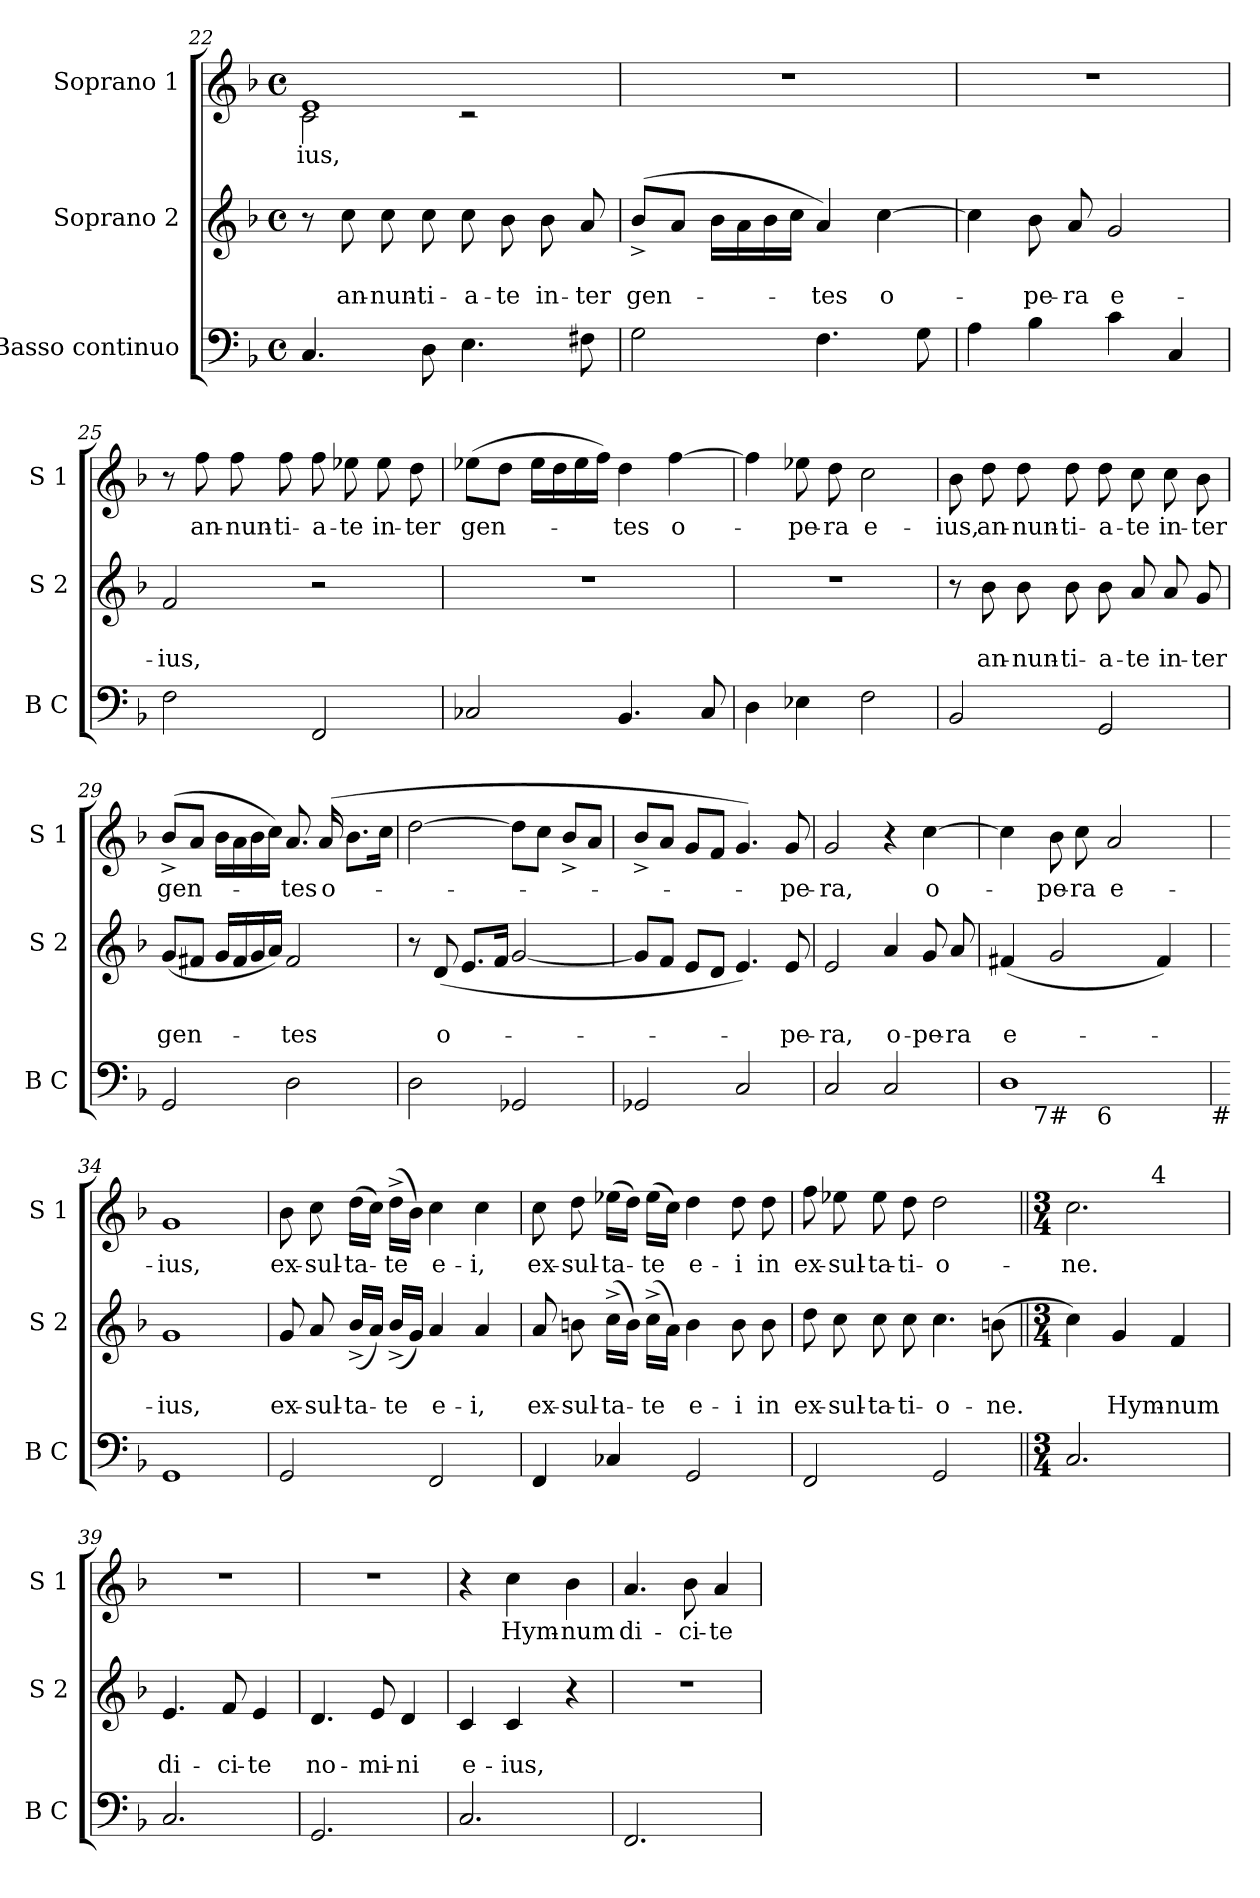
**kern	**kern	**text	**text	**kern	**text
*part3	*part2	*part2	*part2	*part1	*part1
*staff3	*staff2	*staff2	*staff2	*staff1	*staff1
*I"Basso continuo	*I"Soprano 2	*	*	*I"Soprano 1	*
*I'B C	*I'S 2	*	*	*I'S 1	*
*clefF4	*clefG2	*	*	*clefG2	*
*ITrd7c12	*	*	*	*	*
*k[b-]	*k[b-]	*	*	*k[b-]	*
*F:	*F:	*	*	*F:	*
*M4/4	*M4/4	*	*	*M4/4	*
*met(c)	*met(c)	*	*	*met(c)	*
=22	=22	=22	=22	=22	=22
!	!	!	!	!	!LO:LY:b
*	*	*	*	*^	*
4.CC/	8r	.	.	1e	2c\	-ius,
!	!	!	!LO:LY:b	!	!	!
.	8cc\	.	an-	.	.	.
!	!	!	!LO:LY:b	!	!	!
.	8cc\	.	-nun-	.	.	.
!	!	!	!LO:LY:b:rj	!	!	!
8DD\	8cc\	.	-ti-	.	.	.
!	!	!	!LO:LY:b	!	!	!
4.EE\	8cc\	.	-a-	.	2rc	.
!	!	!	!LO:LY:b	!	!	!
.	8b-\	.	-te	.	.	.
!	!	!	!LO:LY:b	!	!	!
.	8b-\	.	in-	.	.	.
!	!	!	!LO:LY:b	!	!	!
8FF#X\	8a/	.	-ter	.	.	.
*	*	*	*	*v	*v	*
=23	=23	=23	=23	=23	=23
!	!	!	!LO:LY:b	!	!
2GG\	(>8b-^</L	.	gen-	1r	.
.	8a/J	.	.	.	.
.	16b-\LL	.	.	.	.
.	16a\	.	.	.	.
.	16b-\	.	.	.	.
.	16cc\JJ	.	.	.	.
!	!	!	!LO:LY:b	!	!
4.FF\	4a/)	.	-tes	.	.
!	!	!	!LO:LY:b	!	!
.	[>4cc\	.	o-	.	.
8GG\	.	.	.	.	.
=24	=24	=24	=24	=24	=24
4AA\	4cc\]	.	.	1r	.
!	!	!	!LO:LY:b	!	!
4BB-\	8b-\	.	-pe-	.	.
!	!	!	!LO:LY:b:rj	!	!
.	8a/	.	-ra	.	.
!	!	!	!LO:LY:b	!	!
4C>\	2g/	.	e-	.	.
4CC/	.	.	.	.	.
!!LO:PB:g=z
=25	=25	=25	=25	=25	=25
!	!	!	!LO:LY:b	!	!
2FF\	2f/	.	-ius,	8r	.
!	!	!	!	!	!LO:LY:b
.	.	.	.	8ff\	an-
!	!	!	!	!	!LO:LY:b
.	.	.	.	8ff\	-nun-
!	!	!	!	!	!LO:LY:b:rj
.	.	.	.	8ff\	-ti-
!	!	!	!	!	!LO:LY:b
2FFF/	2r	.	.	8ff\	-a-
!	!	!	!	!	!LO:LY:b
.	.	.	.	8ee-X\	-te
!	!	!	!	!	!LO:LY:b
.	.	.	.	8ee-\	in-
!	!	!	!	!	!LO:LY:b:rj
.	.	.	.	8dd\	-ter
=26	=26	=26	=26	=26	=26
!	!	!	!	!	!LO:LY:b
2CC-/	1r	.	.	(>8ee-X\L	gen-
.	.	.	.	8dd\J	.
.	.	.	.	16ee-\LL	.
.	.	.	.	16dd\	.
.	.	.	.	16ee-\	.
.	.	.	.	16ff\JJ)	.
!	!	!	!	!	!LO:LY:b
4.BBB-/	.	.	.	4dd\	-tes
!	!	!	!	!	!LO:LY:b
.	.	.	.	[>4ff\	o-
8CC-/	.	.	.	.	.
=27	=27	=27	=27	=27	=27
4DD\	1r	.	.	4ff\]	.
!	!	!	!	!	!LO:LY:b
4EE-X\	.	.	.	8ee-X\	-pe-
!	!	!	!	!	!LO:LY:b:rj
.	.	.	.	8dd\	-ra
!	!	!	!	!	!LO:LY:b
2FF\	.	.	.	2cc\	e-
=28	=28	=28	=28	=28	=28
!	!	!	!	!	!LO:LY:b
2BBB-/	8r	.	.	8b-\	-ius,
!	!	!	!LO:LY:b	!	!LO:LY:b
.	8b-\	.	an-	8dd\	an-
!	!	!	!LO:LY:b	!	!LO:LY:b
.	8b-\	.	-nun-	8dd\	-nun-
!	!	!	!LO:LY:b:rj	!	!LO:LY:b:rj
.	8b-\	.	-ti-	8dd\	-ti-
!	!	!	!LO:LY:b	!	!LO:LY:b
2GGG/	8b-\	.	-a-	8dd\	-a-
!	!	!	!LO:LY:b	!	!LO:LY:b
.	8a/	.	-te	8cc\	-te
!	!	!	!LO:LY:b	!	!LO:LY:b
.	8a/	.	in-	8cc\	in-
!	!	!	!LO:LY:b	!	!LO:LY:b
.	8g/	.	-ter	8b-\	-ter
!!LO:LB:g=z
=29	=29	=29	=29	=29	=29
!	!	!	!LO:LY:b	!	!LO:LY:b
2GGG/	(<8g/L	.	gen-	(>8b-^</L	gen-
.	8f#X/J	.	.	8a/J	.
.	16g/LL	.	.	16b-\LL	.
.	16f#/	.	.	16a\	.
.	16g/	.	.	16b-\	.
.	16a/JJ)	.	.	16cc\JJ)	.
!	!	!	!LO:LY:b	!	!LO:LY:b
2DD\	2f#/	.	-tes	8.a/	-tes
!	!	!	!	!	!LO:LY:b
.	.	.	.	(16a/	o-
.	.	.	.	8.b-\L	.
.	.	.	.	16cc\Jk	.
=30	=30	=30	=30	=30	=30
2DD\	8r	.	.	[>2dd\	.
!	!	!	!LO:LY:b	!	!
.	(<8d/	.	o-	.	.
.	8.e/L	.	.	.	.
.	16f/Jk	.	.	.	.
2GGG-/	[<2g/	.	.	8dd\L]	.
.	.	.	.	8cc\J	.
.	.	.	.	8b-^</L	.
.	.	.	.	8a/J	.
=31	=31	=31	=31	=31	=31
2GGG-/	8g/L]	.	.	8b-^</L	.
.	8f/J	.	.	8a/J	.
.	8e/L	.	.	8g/L	.
.	8d/J	.	.	8f/J	.
2CC/	4.e/)	.	.	4.g/)	.
!	!	!	!LO:LY:b	!	!LO:LY:b
.	8e/	.	-pe-	8g/	-pe-
=32	=32	=32	=32	=32	=32
!	!	!	!LO:LY:b	!	!LO:LY:b
2CC/	2e/	.	-ra,	2g/	-ra,
!	!	!	!LO:LY:b	!	!
2CC</	4a/	.	o-	4r	.
!	!	!	!LO:LY:b	!	!LO:LY:b
.	8g/	.	-pe-	[>4cc\	o-
!	!	!	!LO:LY:b:rj	!	!
.	8a/	.	-ra	.	.
=33	=33	=33	=33	=33	=33
!	!	!	!LO:LY:b	!	!
*^	*	*	*	*	*
*	*^	*	*	*	*	*
1DD	8.ryy	4...ryy	(<4f#X/	.	e-	4cc\]	.
!	!LO:TX:b:t=7#	!	!	!	!	!	!
.	2ryy	.	.	.	.	.	.
!	!	!	!	!	!	!	!LO:LY:b
.	.	.	2g/	.	.	8b-\	-pe-
!	!	!	!	!	!	!	!LO:LY:b:rj
.	.	.	.	.	.	8cc\	-ra
!	!	!LO:TX:b:t=6	!	!	!	!	!
.	.	2ryy	.	.	.	.	.
!	!	!	!	!	!	!	!LO:LY:b
.	.	.	.	.	.	2a/	e-
.	4ryy	.	.	.	.	.	.
.	.	.	4f#/)	.	.	.	.
.	16ryy	.	.	.	.	.	.
.	.	32ryy	.	.	.	.	.
!LO:TX:b:t=#	!	!	!	!	!	!	!
=34	=34	=34	=34	=34	=34	=34	=34
!	!	!	!	!	!LO:LY:b	!	!LO:LY:b
*v	*v	*v	*	*	*	*	*
1GGG	1g	.	-ius,	1g	-ius,
!!LO:LB:g=z
=35	=35	=35	=35	=35	=35
!	!	!	!LO:LY:b	!	!LO:LY:b
2GGG/	8g/	.	ex-	8b-\	ex-
!	!	!	!LO:LY:b	!	!LO:LY:b
.	8a/	.	-sul-	8cc\	-sul-
!	!	!	!LO:LY:b:rj	!	!LO:LY:b:rj
.	(<16b-^</LL	.	-ta-	(>16dd\LL	-ta-
.	16a/JJ)	.	.	16cc\JJ)	.
!	!	!	!LO:LY:b	!	!LO:LY:b
.	(<16b-^</LL	.	-te	(>16dd^>\LL	-te
.	16g/JJ)	.	.	16b-\JJ)	.
!	!	!	!LO:LY:b	!	!LO:LY:b
2FFF/	4a/	.	e-	4cc\	e-
!	!	!	!LO:LY:b	!	!LO:LY:b
.	4a/	.	-i,	4cc\	-i,
=36	=36	=36	=36	=36	=36
!	!	!	!LO:LY:b	!	!LO:LY:b
4FFF/	8a/	.	ex-	8cc\	ex-
!	!	!	!LO:LY:b	!	!LO:LY:b
.	8bn\	.	-sul-	8dd\	-sul-
!	!	!	!LO:LY:b	!	!LO:LY:b
4CC-/	(>16cc^>\LL	.	-ta-	(>16ee-X\LL	-ta-
.	16b\JJ)	.	.	16dd\JJ)	.
!	!	!	!LO:LY:b	!	!LO:LY:b
.	(>16cc^>\LL	.	-te	(>16ee-\LL	-te
.	16a\JJ)	.	.	16cc\JJ)	.
!	!	!	!LO:LY:b	!	!LO:LY:b
2GGG/	4b\	.	e-	4dd\	e-
!	!	!	!LO:LY:b	!	!LO:LY:b
.	8b\	.	-i	8dd\	-i
!	!	!	!LO:LY:b	!	!LO:LY:b
.	8b\	.	in	8dd\	in
=37	=37	=37	=37	=37	=37
!	!	!	!LO:LY:b	!	!LO:LY:b
2FFF</	8dd\	.	ex-	8ff\	ex-
!	!	!	!LO:LY:b	!	!LO:LY:b
.	8cc\	.	-sul-	8ee-X\	-sul-
!	!	!	!LO:LY:b	!	!LO:LY:b
.	8cc\	.	-ta-	8ee-\	-ta-
!	!	!	!LO:LY:b:rj	!	!LO:LY:b:rj
.	8cc\	.	-ti-	8dd\	-ti-
!	!	!	!LO:LY:b:rj	!	!LO:LY:b:rj
2GGG/	4.cc\	.	-o-	2dd\	-o-
!	!	!	!LO:LY:b	!	!
.	(>8bn\	.	-ne.	.	.
=38||	=38||	=38||	=38||	=38||	=38||
*M3/4	*M3/4	*	*	*M3/4	*
!	!	!	!	!	!LO:LY:b
*	*	*	*	*^	*
2.CC/	4cc\)	.	.	2.cc\	4..ryy	-ne.
!	!	!	!LO:LY:b	!	!	!
.	4g/	.	Hym-	.	.	.
!	!	!	!	!	!LO:TX:a:t=4	!
.	.	.	.	.	4ryy	.
!	!	!	!LO:LY:b:rj	!	!	!
.	4f/	.	-num	.	.	.
.	.	.	.	.	16ryy	.
=39	=39	=39	=39	=39	=39	=39
!	!	!	!LO:LY:b	!LO:N:vis=1	!	!
*	*	*	*	*v	*v	*
2.CC/	4.e/	.	di-	2.r	.
!	!	!	!LO:LY:b	!	!
.	8f/	.	-ci-	.	.
!	!	!	!LO:LY:b	!	!
.	4e/	.	-te	.	.
!!LO:LB:g=z
=40	=40	=40	=40	=40	=40
!	!	!	!LO:LY:b	!LO:N:vis=1	!
2.GGG/	4.d/	.	no-	2.r	.
!	!	!	!LO:LY:b	!	!
.	8e/	.	-mi-	.	.
!	!	!	!LO:LY:b:rj	!	!
.	4d/	.	-ni	.	.
=41	=41	=41	=41	=41	=41
!	!	!	!LO:LY:b	!	!
2.CC/	4c/	.	e-	4r	.
!	!	!	!LO:LY:b	!	!LO:LY:b
.	4c/	.	-ius,	4cc\	Hym-
!	!	!	!	!	!LO:LY:b:rj
.	4r	.	.	4b-\	-num
=42	=42	=42	=42	=42	=42
!	!LO:N:vis=1	!	!	!	!LO:LY:b
2.FFF/	2.r	.	.	4.a/	di-
!	!	!	!	!	!LO:LY:b
.	.	.	.	8b-\	-ci-
!	!	!	!	!	!LO:LY:b:rj
.	.	.	.	4a/	-te
=	=	=	=	=	=
*-	*-	*-	*-	*-	*-
